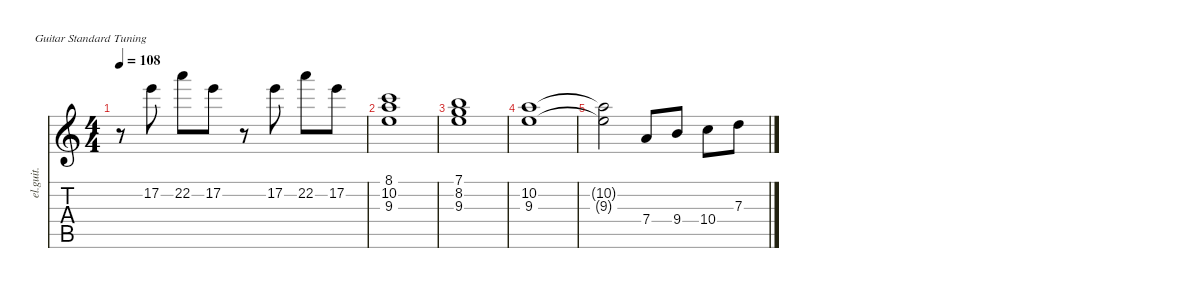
\defaultSystemsLayout 4
\hideDynamics
\bracketExtendMode nobrackets
\otherSystemsTrackNameOrientation horizontal
\track ("Clean Guitar" "el.guit.") {instrument electricguitarclean}
\staff {score tabs}
\tuning (E4 B3 G3 D3 A2 E2)
\ts (4 4)
\tempo 108
\clef g2
\ks c
r.8{dy f beam Down} 17.2.8{beam Down} 22.2.8{beam Down} 17.2.8{beam Down} r.8{beam Down} 17.2.8{beam Down} 22.2.8{beam Down} 17.2.8{beam Down} |
(8.1 10.2 9.3).1{beam Down} |
(7.1 8.2 9.3).1{beam Down} |
(10.2 9.3).1{beam Down} |
(10.2{t} 9.3{t}).2{beam Down} 7.4.8{beam Up} 9.4.8{beam Up} 10.4.8{beam Down} 7.3.8{beam Down}
